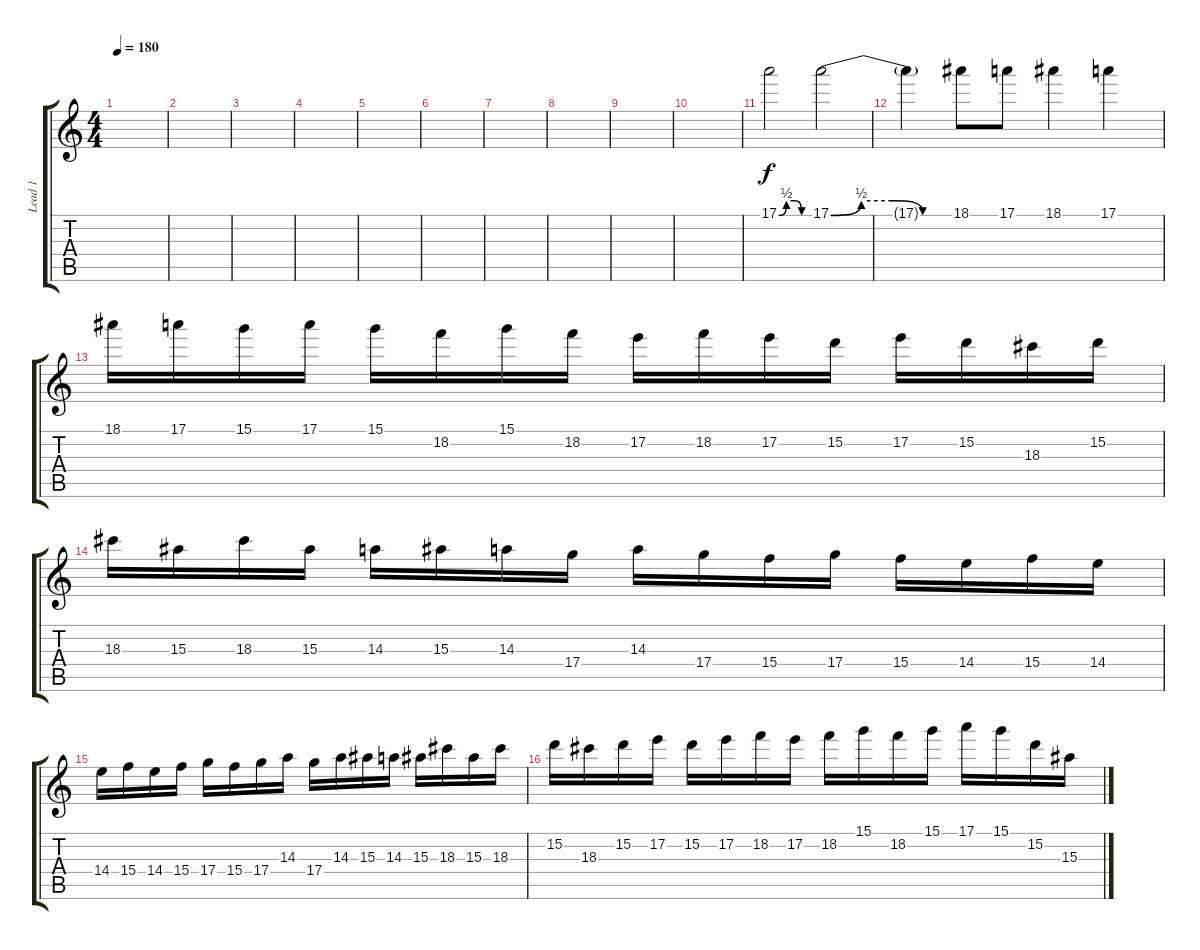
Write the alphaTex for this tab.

\track ("Lead 1" "Lead 1") {instrument distortionguitar}
\staff {score tabs}
\tuning (E4 B3 G3 D3 A2 E2) {hide}
\ts (4 4)
\tempo 180
\clef g2
\ks c
|
|
|
|
|
|
|
|
|
|
17.1{be (custom 0 0 15 2 30 2 45 0 60 0)}.2{instrument overdrivenguitar} 17.1{be (custom 0 0 15 2 30 2 45 0 60 0)}.2 |
17.1{t}.4 18.1.8 17.1.8 18.1.4 17.1.4 |
18.1.16 17.1.16 15.1.16 17.1.16 15.1.16 18.2.16 15.1.16 18.2.16 17.2.16 18.2.16 17.2.16 15.2.16 17.2.16 15.2.16 18.3.16 15.2.16 |
18.3.16 15.3.16 18.3.16 15.3.16 14.3.16 15.3.16 14.3.16 17.4.16 14.3.16 17.4.16 15.4.16 17.4.16 15.4.16 14.4.16 15.4.16 14.4.16 |
14.4.16 15.4.16 14.4.16 15.4.16 17.4.16 15.4.16 17.4.16 14.3.16 17.4.16 14.3.16 15.3.16 14.3.16 15.3.16 18.3.16 15.3.16 18.3.16 |
15.2.16 18.3.16 15.2.16 17.2.16 15.2.16 17.2.16 18.2.16 17.2.16 18.2.16 15.1.16 18.2.16 15.1.16 17.1.16 15.1.16 15.2.16 15.3.16
